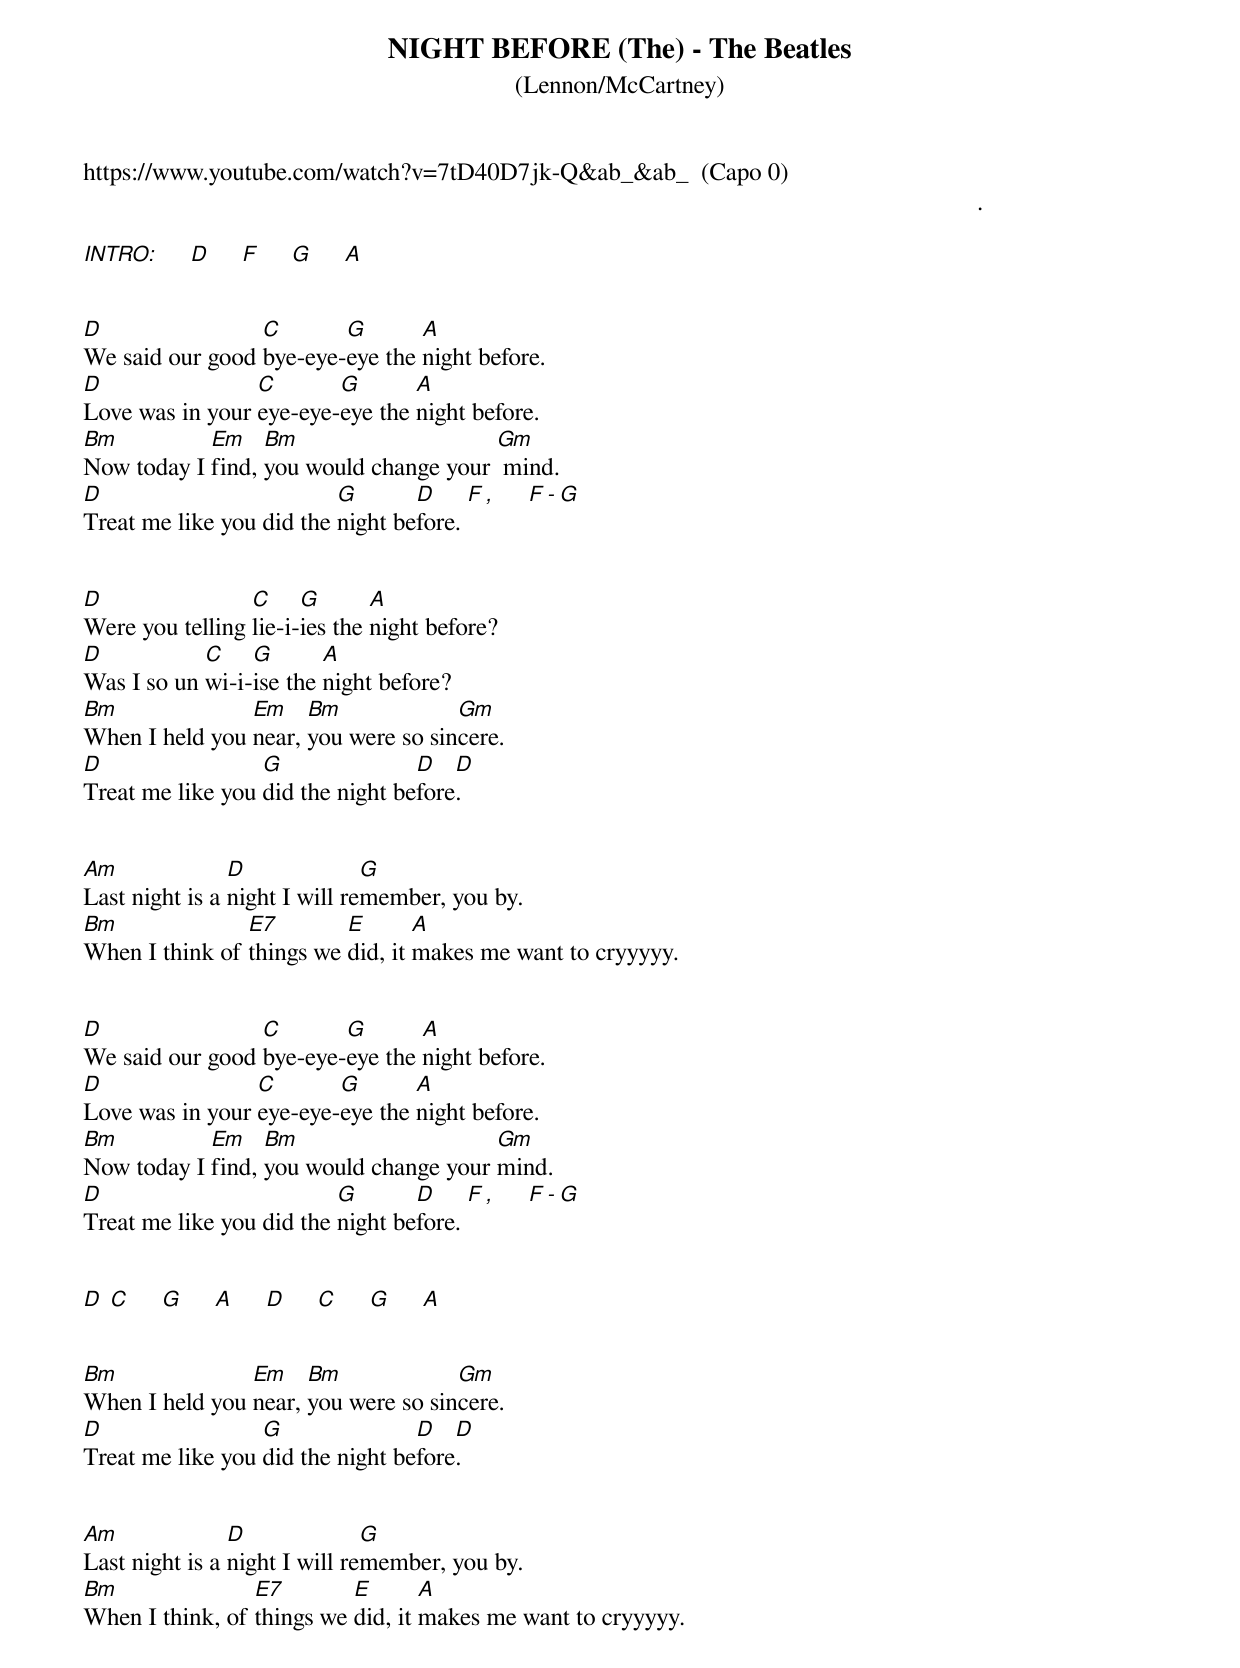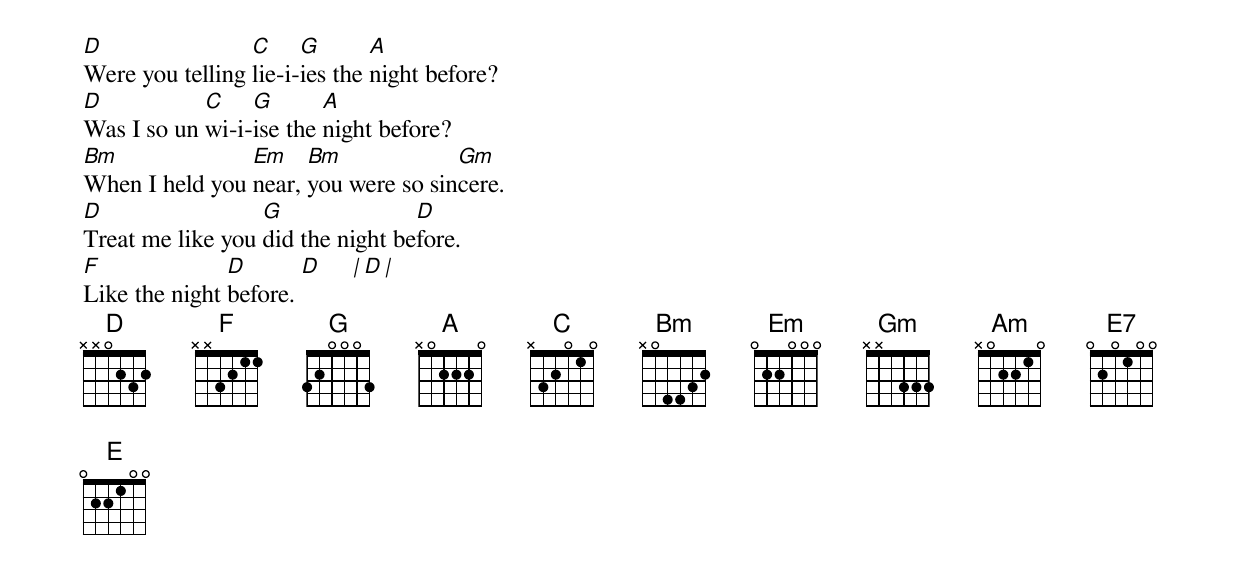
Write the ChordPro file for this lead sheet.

{define: Bm base-fret 1 frets x 0 4 4 3 2}
{define: E7 base-fret 1 frets 0 2 0 1 0 0}
{define: F base-fret 1 frets x x 3 2 1 1}
{define: Gm base-fret 1 frets x x 5 3 3 3}
{t: NIGHT BEFORE (The) - The Beatles }
{st: (Lennon/McCartney)}
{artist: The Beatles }
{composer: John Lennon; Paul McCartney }

https://www.youtube.com/watch?v=7tD40D7jk-Q&ab_&ab_  (Capo 0)
                                                                                                                                               .

[INTRO:]     [D]     [F]     [G]     [A]


[D]We said our good [C]bye-eye-[G]eye the [A]night before.
[D]Love was in your [C]eye-eye-[G]eye the [A]night before.
[Bm]Now today I [Em]find, [Bm]you would change your [Gm] mind.
[D]Treat me like you did the [G]night be[D]fore. [F][,]     [F][-][G]


[D]Were you telling [C]lie-i-[G]ies the [A]night before?
[D]Was I so un [C]wi-i-[G]ise the [A]night before?
[Bm]When I held you [Em]near, [Bm]you were so sin[Gm]cere.
[D]Treat me like you [G]did the night be[D]fore[D].


[Am]Last night is a [D]night I will re[G]member, you by.
[Bm]When I think of [E7]things we [E]did, it [A]makes me want to cryyyyy.


[D]We said our good [C]bye-eye-[G]eye the [A]night before.
[D]Love was in your [C]eye-eye-[G]eye the [A]night before.
[Bm]Now today I [Em]find, [Bm]you would change your [Gm]mind.
[D]Treat me like you did the [G]night be[D]fore. [F][,]     [F][-][G]


[D] [C]     [G]     [A]     [D]     [C]     [G]     [A]


[Bm]When I held you [Em]near, [Bm]you were so sin[Gm]cere.
[D]Treat me like you [G]did the night be[D]fore[D].


[Am]Last night is a [D]night I will re[G]member, you by.
[Bm]When I think, of [E7]things we [E]did, it [A]makes me want to cryyyyy.


[D]Were you telling [C]lie-i-[G]ies the [A]night before?
[D]Was I so un [C]wi-i-[G]ise the [A]night before?
[Bm]When I held you [Em]near, [Bm]you were so sin[Gm]cere.
[D]Treat me like you [G]did the night be[D]fore.
[F]Like the night [D]before. [D]     [|][D][|]
